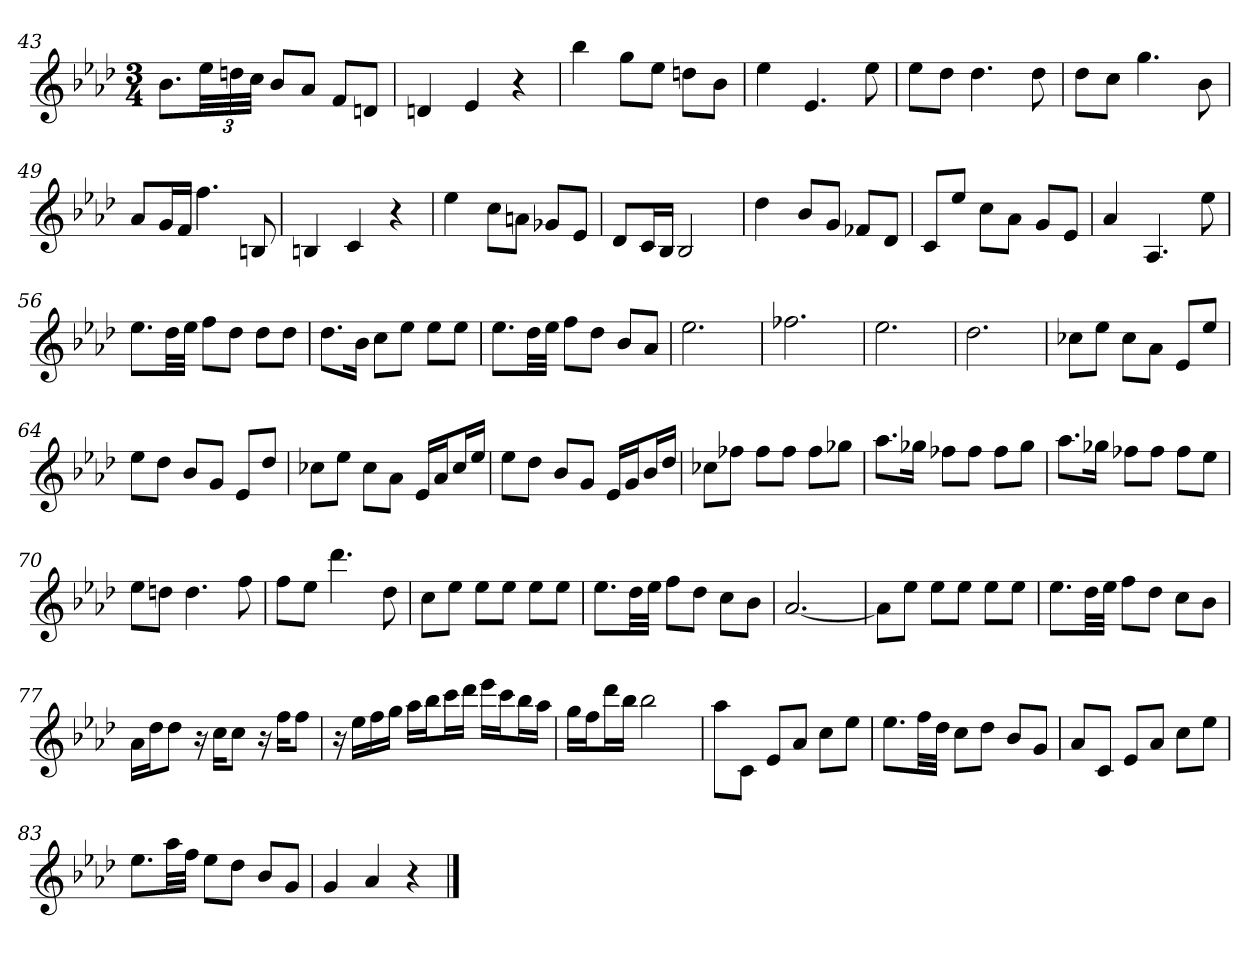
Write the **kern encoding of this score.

**kern
*part1
*staff1
*k[b-e-a-d-]
*A-:
*M3/4
=43
8.b-L
48ee-LL
48ddn
48ccJJJ
8b-L
8a-J
8fL
8dnJ
=44
4dn
4e-
4r
=45
4bb-
8ggL
8ee-J
8ddnL
8b-J
=46
4ee-
4.e-
8ee-
=47
8ee-L
8dd-J
4.dd-
8dd-
=48
8dd-L
8ccJ
4.gg
8b-
=49
8a-L
16gL
16fJJ
4.ff
8Bn
=50
4Bn
4c
4r
=51
4ee-
8ccL
8anJ
8g-XL
8e-J
=52
8d-L
16cL
16B-JJ
2B-
=53
4dd-
8b-L
8gJ
8f-XL
8d-J
=54
8cL
8ee-J
8ccL
8a-J
8gL
8e-J
=55
4a-
4.A-
8ee-
=56
8.ee-L
32dd-LL
32ee-JJJ
8ffL
8dd-J
8dd-L
8dd-J
=57
8.dd-L
16b-Jk
8ccL
8ee-J
8ee-L
8ee-J
=58
8.ee-L
32dd-LL
32ee-JJJ
8ffL
8dd-J
8b-L
8a-J
=59
2.ee-
=60
2.ff-X
=61
2.ee-
=62
2.dd-
=63
8cc-XL
8ee-J
8cc-L
8a-J
8e-L
8ee-J
=64
8ee-L
8dd-J
8b-L
8gJ
8e-L
8dd-J
=65
8cc-XL
8ee-J
8cc-L
8a-J
16e-LL
16a-J
16cc-L
16ee-JJ
=66
8ee-L
8dd-J
8b-L
8gJ
16e-LL
16gJ
16b-L
16dd-JJ
=67
8cc-XL
8ff-XJ
8ff-L
8ff-J
8ff-L
8gg-XJ
=68
8.aa-L
16gg-XJk
8ff-XL
8ff-J
8ff-L
8gg-J
=69
8.aa-L
16gg-XJk
8ff-XL
8ff-J
8ff-L
8ee-J
=70
8ee-L
8ddnJ
4.dd
8ff
=71
8ffL
8ee-J
4.ddd-
8dd-
=72
8ccL
8ee-J
8ee-L
8ee-J
8ee-L
8ee-J
=73
8.ee-L
32dd-LL
32ee-JJJ
8ffL
8dd-J
8ccL
8b-J
=74
[2.a-
=75
8a-L]
8ee-J
8ee-L
8ee-J
8ee-L
8ee-J
=76
8.ee-L
32dd-LL
32ee-JJJ
8ffL
8dd-J
8ccL
8b-J
=77
16a-LL
16dd-J
8dd-J
16r
16ccKL
8ccJ
16r
16ffKL
8ffJ
=78
16r
16ee-LL
16ff
16ggJJ
16aa-LL
16bb-J
16cccL
16ddd-JJ
16eee-LL
16cccJ
16bb-L
16aa-JJ
=79
16ggLL
16ffJ
16ddd-L
16bb-JJ
2bb-
=80
8aa-L
8cJ
8e-L
8a-J
8ccL
8ee-J
=81
8.ee-L
32ffLL
32dd-JJJ
8ccL
8dd-J
8b-L
8gJ
=82
8a-L
8cJ
8e-L
8a-J
8ccL
8ee-J
=83
8.ee-L
32aa-LL
32ffJJJ
8ee-L
8dd-J
8b-L
8gJ
=84
4g
4a-
4r
==
*-
